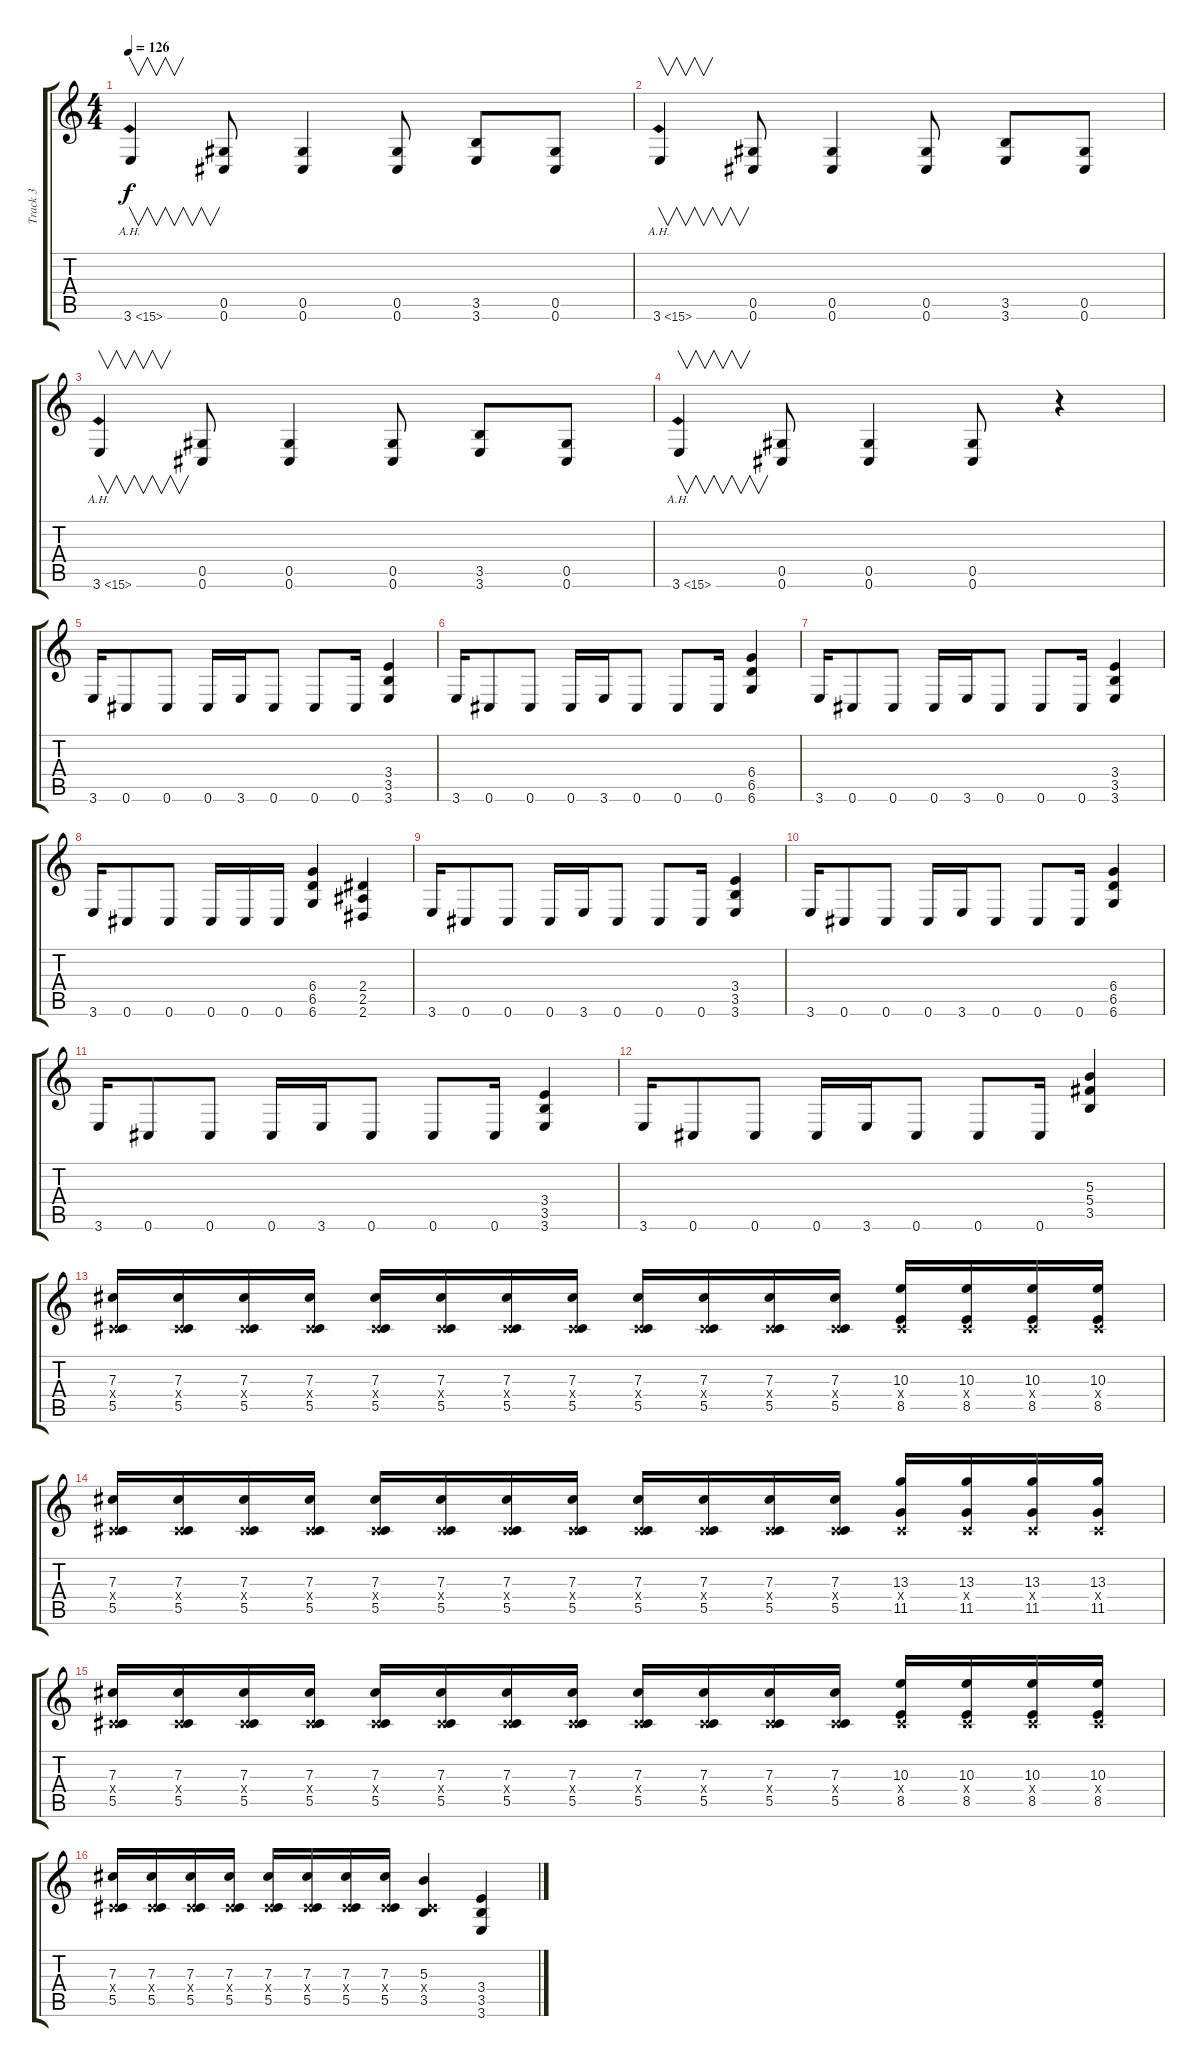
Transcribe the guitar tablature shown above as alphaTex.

\track ("Track 3" "Track 3") {instrument distortionguitar}
\staff {score tabs}
\tuning (Eb4 Bb3 Gb3 Db3 Ab2 Db2) {hide}
\ts (4 4)
\tempo 126
\clef g2
\ks c
3.6{ah 12}.4{v dy f} (0.5 0.6).8 (0.5 0.6).4 (0.5 0.6).8 (3.5 3.6).8 (0.5 0.6).8 |
3.6{ah 12}.4{v} (0.5 0.6).8 (0.5 0.6).4 (0.5 0.6).8 (3.5 3.6).8 (0.5 0.6).8 |
3.6{ah 12}.4{v} (0.5 0.6).8 (0.5 0.6).4 (0.5 0.6).8 (3.5 3.6).8 (0.5 0.6).8 |
3.6{ah 12}.4{v} (0.5 0.6).8 (0.5 0.6).4 (0.5 0.6).8 r.4 |
3.6.16 0.6.8 0.6.8 0.6.16 3.6.16 0.6.8 0.6.8 0.6.16 (3.4 3.5 3.6).4 |
3.6.16 0.6.8 0.6.8 0.6.16 3.6.16 0.6.8 0.6.8 0.6.16 (6.4 6.5 6.6).4 |
3.6.16 0.6.8 0.6.8 0.6.16 3.6.16 0.6.8 0.6.8 0.6.16 (3.4 3.5 3.6).4 |
3.6.16 0.6.8 0.6.8 0.6.16 0.6.16 0.6.16 (6.4 6.5 6.6).4 (2.4 2.5 2.6).4 |
3.6.16 0.6.8 0.6.8 0.6.16 3.6.16 0.6.8 0.6.8 0.6.16 (3.4 3.5 3.6).4 |
3.6.16 0.6.8 0.6.8 0.6.16 3.6.16 0.6.8 0.6.8 0.6.16 (6.4 6.5 6.6).4 |
3.6.16 0.6.8 0.6.8 0.6.16 3.6.16 0.6.8 0.6.8 0.6.16 (3.4 3.5 3.6).4 |
3.6.16 0.6.8 0.6.8 0.6.16 3.6.16 0.6.8 0.6.8 0.6.16 (5.3 5.4 3.5).4 |
(7.3 0.4{x} 5.5).16 (7.3 0.4{x} 5.5).16 (7.3 0.4{x} 5.5).16 (7.3 0.4{x} 5.5).16 (7.3 0.4{x} 5.5).16 (7.3 0.4{x} 5.5).16 (7.3 0.4{x} 5.5).16 (7.3 0.4{x} 5.5).16 (7.3 0.4{x} 5.5).16 (7.3 0.4{x} 5.5).16 (7.3 0.4{x} 5.5).16 (7.3 0.4{x} 5.5).16 (10.3 0.4{x} 8.5).16 (10.3 0.4{x} 8.5).16 (10.3 0.4{x} 8.5).16 (10.3 0.4{x} 8.5).16 |
(7.3 0.4{x} 5.5).16 (7.3 0.4{x} 5.5).16 (7.3 0.4{x} 5.5).16 (7.3 0.4{x} 5.5).16 (7.3 0.4{x} 5.5).16 (7.3 0.4{x} 5.5).16 (7.3 0.4{x} 5.5).16 (7.3 0.4{x} 5.5).16 (7.3 0.4{x} 5.5).16 (7.3 0.4{x} 5.5).16 (7.3 0.4{x} 5.5).16 (7.3 0.4{x} 5.5).16 (13.3 0.4{x} 11.5).16 (13.3 0.4{x} 11.5).16 (13.3 0.4{x} 11.5).16 (13.3 0.4{x} 11.5).16 |
(7.3 0.4{x} 5.5).16 (7.3 0.4{x} 5.5).16 (7.3 0.4{x} 5.5).16 (7.3 0.4{x} 5.5).16 (7.3 0.4{x} 5.5).16 (7.3 0.4{x} 5.5).16 (7.3 0.4{x} 5.5).16 (7.3 0.4{x} 5.5).16 (7.3 0.4{x} 5.5).16 (7.3 0.4{x} 5.5).16 (7.3 0.4{x} 5.5).16 (7.3 0.4{x} 5.5).16 (10.3 0.4{x} 8.5).16 (10.3 0.4{x} 8.5).16 (10.3 0.4{x} 8.5).16 (10.3 0.4{x} 8.5).16 |
(7.3 0.4{x} 5.5).16 (7.3 0.4{x} 5.5).16 (7.3 0.4{x} 5.5).16 (7.3 0.4{x} 5.5).16 (7.3 0.4{x} 5.5).16 (7.3 0.4{x} 5.5).16 (7.3 0.4{x} 5.5).16 (7.3 0.4{x} 5.5).16 (5.3 0.4{x} 3.5).4 (3.4 3.5 3.6).4
